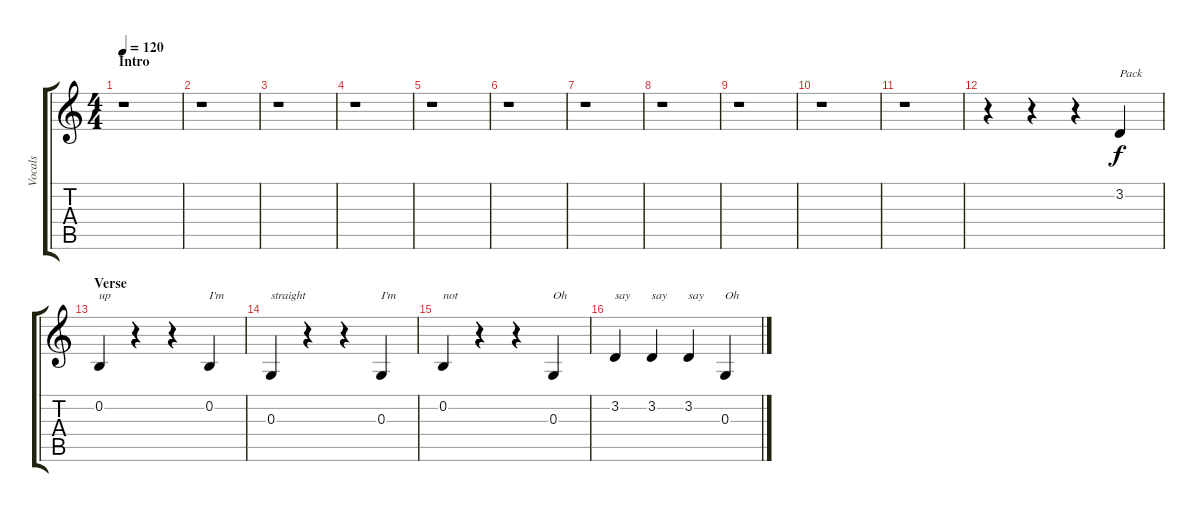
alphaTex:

\track ("Vocals" "Vocals") {instrument lead2sawtooth}
\staff {score tabs}
\tuning (E4 B3 G3 D3 A2 E2) {hide}
\ts (4 4)
\section ("" "Intro")
\tempo 120
\clef g2
\ks c
r.1{dy f instrument lead2sawtooth} |
r.1 |
r.1 |
r.1 |
r.1 |
r.1 |
r.1 |
r.1 |
r.1 |
r.1 |
r.1 |
r.4 r.4 r.4 3.2.4{txt "Pack"} |
\section ("" "Verse")
0.2.4{txt "up"} r.4 r.4 0.2.4{txt "I'm"} |
0.3.4{txt "straight"} r.4 r.4 0.3.4{txt "I'm"} |
0.2.4{txt "not"} r.4 r.4 0.3.4{txt "Oh"} |
3.2.4{txt "say"} 3.2.4{txt "say"} 3.2.4{txt "say"} 0.3.4{txt "Oh"}
